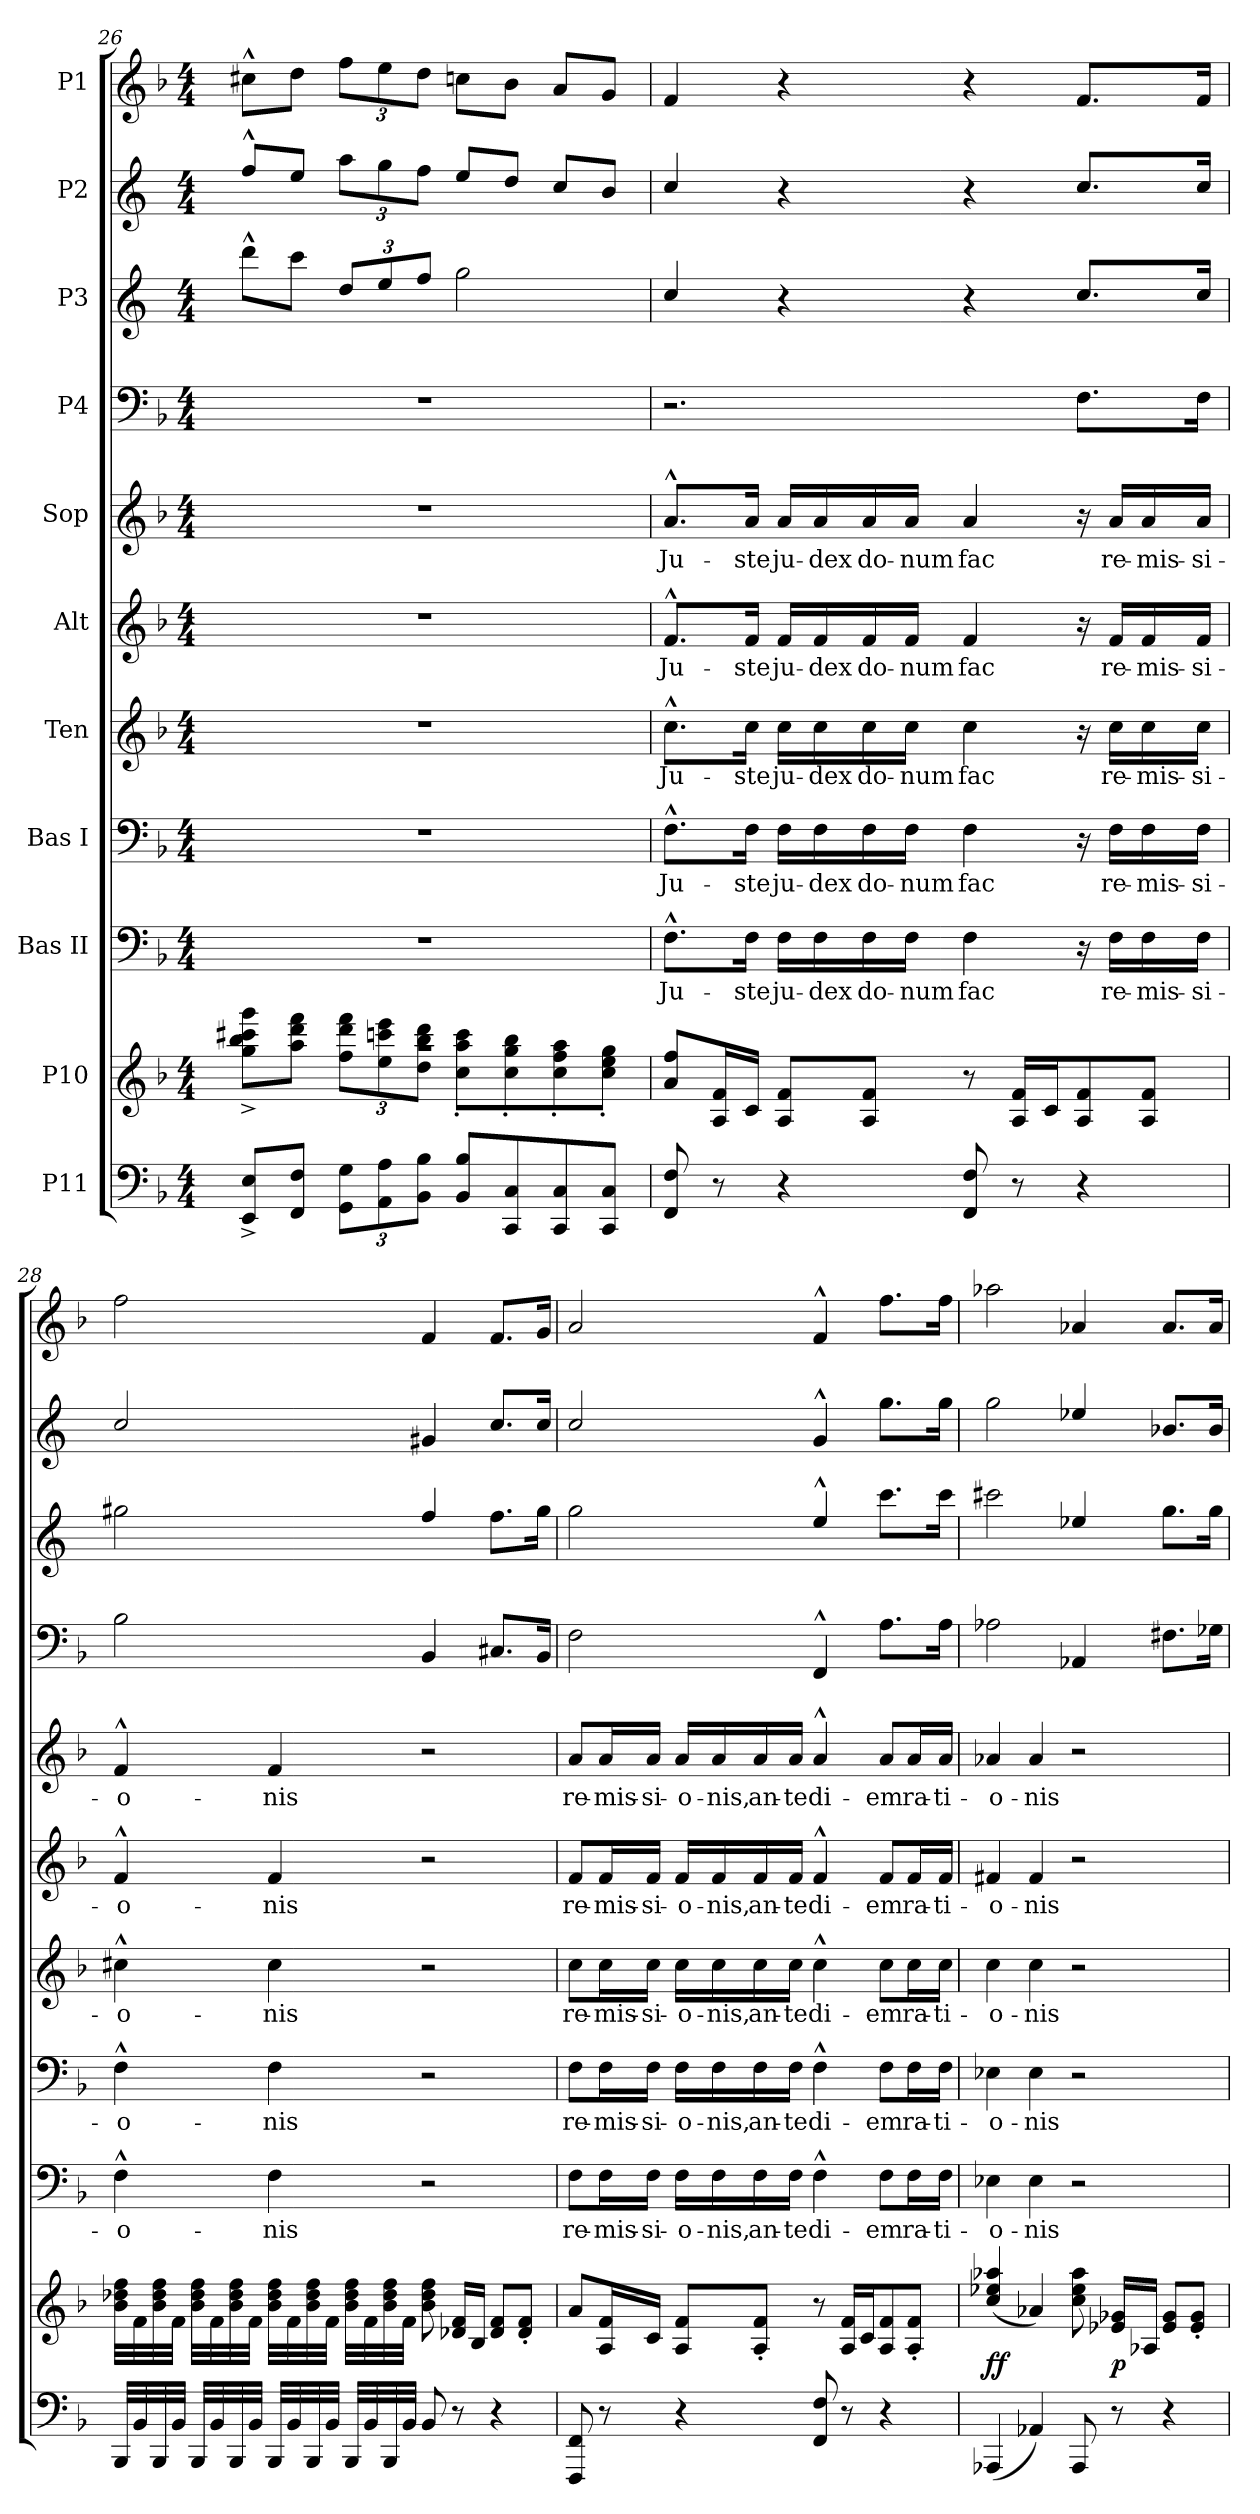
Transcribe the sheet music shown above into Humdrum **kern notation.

**kern	**kern	**dynam	**kern	**text	**kern	**text	**kern	**text	**kern	**text	**kern	**text	**kern	**kern	**kern	**kern
*part11	*part10	*part10	*part9	*part9	*part8	*part8	*part7	*part7	*part6	*part6	*part5	*part5	*part4	*part3	*part2	*part1
*staff11	*staff10	*staff10	*staff9	*staff9	*staff8	*staff8	*staff7	*staff7	*staff6	*staff6	*staff5	*staff5	*staff4	*staff3	*staff2	*staff1
*I"P11	*I"P10	*	*I"Bas II	*	*I"Bas I	*	*I"Ten	*	*I"Alt	*	*I"Sop	*	*I"P4	*I"P3	*I"P2	*I"P1
*clefF4	*clefG2	*	*clefF4	*	*clefF4	*	*clefG2	*	*clefG2	*	*clefG2	*	*clefF4	*clefG2	*clefG2	*clefG2
*	*	*	*	*	*	*	*ITrd7c12	*	*	*	*	*	*	*ITrd4c7	*ITrd4c7	*
*k[b-]	*k[b-]	*	*k[b-]	*	*k[b-]	*	*k[b-]	*	*k[b-]	*	*k[b-]	*	*k[b-]	*k[b-]	*k[b-]	*k[b-]
*F:	*F:	*	*F:	*	*F:	*	*	*	*F:	*	*F:	*	*F:	*F:	*F:	*F:
*M4/4	*M4/4	*	*M4/4	*	*M4/4	*	*M4/4	*	*M4/4	*	*M4/4	*	*M4/4	*M4/4	*M4/4	*M4/4
=26	=26	=26	=26	=26	=26	=26	=26	=26	=26	=26	=26	=26	=26	=26	=26	=26
*	*^	*	*	*	*	*	*	*	*	*	*	*	*	*	*	*
8EE/^ 8E/^L	1raa	8gg\^ 8bb-\^ 8ccc#X\^ 8ggg\^L	.	1r	.	1r	.	1r	.	1r	.	1r	.	1r	8gg^^\L	8b-^^/L	8cc#X^^\L
8FF/ 8F/J	.	8aa\ 8ddd\ 8fff\J	.	.	.	.	.	.	.	.	.	.	.	.	8ff\J	8a/J	8dd\J
*Xbrackettup	*	*Xbrackettup	*	*	*	*	*	*	*	*	*	*	*	*	*Xbrackettup	*Xbrackettup	*Xbrackettup
12GG\ 12G\L	.	12ff\ 12ddd\ 12fff\L	.	.	.	.	.	.	.	.	.	.	.	.	12g/L	12dd\L	12ff\L
12AA\ 12A\	.	12ee\ 12cccn\ 12eee\	.	.	.	.	.	.	.	.	.	.	.	.	12a/	12cc\	12ee\
12BB-\ 12B-\J	.	12dd\ 12bb-\ 12ddd\J	.	.	.	.	.	.	.	.	.	.	.	.	12b-/J	12b-\J	12dd\J
8BB-/ 8B-/L	.	8cc\' 8aa\' 8ccc\'L	.	.	.	.	.	.	.	.	.	.	.	.	2cc\	8a/L	8ccn\L
8CC/ 8C/	.	8cc\' 8gg\' 8bb-\'	.	.	.	.	.	.	.	.	.	.	.	.	.	8g/J	8b-\J
8CC/ 8C/	.	8cc\' 8ff\' 8aa\'	.	.	.	.	.	.	.	.	.	.	.	.	.	8f/L	8a/L
8CC/ 8C/J	.	8cc\' 8ee\' 8gg\'J	.	.	.	.	.	.	.	.	.	.	.	.	.	8e/J	8g/J
=27	=27	=27	=27	=27	=27	=27	=27	=27	=27	=27	=27	=27	=27	=27	=27	=27	=27
!	!	!	!	!	!LO:LY:b	!	!LO:LY:b	!	!LO:LY:b	!	!LO:LY:b	!	!LO:LY:b	!	!	!	!
*	*v	*v	*	*	*	*	*	*	*	*	*	*	*	*	*	*	*
8FF/ 8F/	8a/ 8ff/L	.	8.F^^\L	Ju-	8.F^^\L	Ju-	8.c^^\L	Ju-	8.f^^/L	Ju-	8.a^^/L	Ju-	2.r	4f/	4f/	4f/
8r	16A/ 16f/L	.	.	.	.	.	.	.	.	.	.	.	.	.	.	.
!	!	!	!	!LO:LY:b	!	!LO:LY:b	!	!LO:LY:b	!	!LO:LY:b	!	!LO:LY:b	!	!	!	!
.	16c/JJ	.	16F\Jk	-ste	16F\Jk	-ste	16c\Jk	-ste	16f/Jk	-ste	16a/Jk	-ste	.	.	.	.
!	!	!	!	!LO:LY:b	!	!LO:LY:b	!	!LO:LY:b	!	!LO:LY:b	!	!LO:LY:b	!	!	!	!
4r	8A/ 8f/L	.	16F\LL	ju-	16F\LL	ju-	16c\LL	ju-	16f/LL	ju-	16a/LL	ju-	.	4r	4r	4r
!	!	!	!	!LO:LY:b	!	!LO:LY:b	!	!LO:LY:b	!	!LO:LY:b	!	!LO:LY:b	!	!	!	!
.	.	.	16F\	-dex	16F\	-dex	16c\	-dex	16f/	-dex	16a/	-dex	.	.	.	.
!	!	!	!	!LO:LY:b	!	!LO:LY:b	!	!LO:LY:b	!	!LO:LY:b	!	!LO:LY:b	!	!	!	!
.	8A/ 8f/J	.	16F\	do-	16F\	do-	16c\	do-	16f/	do-	16a/	do-	.	.	.	.
!	!	!	!	!LO:LY:b	!	!LO:LY:b	!	!LO:LY:b	!	!LO:LY:b	!	!LO:LY:b	!	!	!	!
.	.	.	16F\JJ	-num	16F\JJ	-num	16c\JJ	-num	16f/JJ	-num	16a/JJ	-num	.	.	.	.
!	!	!	!	!LO:LY:b	!	!LO:LY:b	!	!LO:LY:b	!	!LO:LY:b	!	!LO:LY:b	!	!	!	!
8FF/ 8F/	8r	.	4F\	fac	4F\	fac	4c\	fac	4f/	fac	4a/	fac	.	4r	4r	4r
8r	16A/ 16f/LL	.	.	.	.	.	.	.	.	.	.	.	.	.	.	.
.	16c/J	.	.	.	.	.	.	.	.	.	.	.	.	.	.	.
4r	8A/ 8f/	.	16r	.	16r	.	16r	.	16r	.	16r	.	8.F\L	8.f/L	8.f/L	8.f/L
!	!	!	!	!LO:LY:b	!	!LO:LY:b	!	!LO:LY:b	!	!LO:LY:b	!	!LO:LY:b	!	!	!	!
.	.	.	16F\LL	re-	16F\LL	re-	16c\LL	re-	16f/LL	re-	16a/LL	re-	.	.	.	.
!	!	!	!	!LO:LY:b	!	!LO:LY:b	!	!LO:LY:b	!	!LO:LY:b	!	!LO:LY:b	!	!	!	!
.	8A/ 8f/J	.	16F\	-mis-	16F\	-mis-	16c\	-mis-	16f/	-mis-	16a/	-mis-	.	.	.	.
!	!	!	!	!LO:LY:b	!	!LO:LY:b	!	!LO:LY:b	!	!LO:LY:b	!	!LO:LY:b	!	!	!	!
.	.	.	16F\JJ	-si-	16F\JJ	-si-	16c\JJ	-si-	16f/JJ	-si-	16a/JJ	-si-	16F\Jk	16f/Jk	16f/Jk	16f/Jk
=28	=28	=28	=28	=28	=28	=28	=28	=28	=28	=28	=28	=28	=28	=28	=28	=28
!	!	!	!	!LO:LY:b	!	!LO:LY:b	!	!LO:LY:b	!	!LO:LY:b	!	!LO:LY:b	!	!	!	!
32BBB-/LLL	32b-\ 32dd-X\ 32ff\LLL	.	4F^^\	-o-	4F^^\	-o-	4c#X^^\	-o-	4f^^/	-o-	4f^^/	-o-	2B-\	2cc#X\	2f/	2ff\
32BB-/	32f\	.	.	.	.	.	.	.	.	.	.	.	.	.	.	.
32BBB-/	32b-\ 32dd-\ 32ff\	.	.	.	.	.	.	.	.	.	.	.	.	.	.	.
32BB-/JJJ	32f\JJJ	.	.	.	.	.	.	.	.	.	.	.	.	.	.	.
32BBB-/LLL	32b-\ 32dd-\ 32ff\LLL	.	.	.	.	.	.	.	.	.	.	.	.	.	.	.
32BB-/	32f\	.	.	.	.	.	.	.	.	.	.	.	.	.	.	.
32BBB-/	32b-\ 32dd-\ 32ff\	.	.	.	.	.	.	.	.	.	.	.	.	.	.	.
32BB-/JJJ	32f\JJJ	.	.	.	.	.	.	.	.	.	.	.	.	.	.	.
!	!	!	!	!LO:LY:b	!	!LO:LY:b	!	!LO:LY:b	!	!LO:LY:b	!	!LO:LY:b	!	!	!	!
32BBB-/LLL	32b-\ 32dd-\ 32ff\LLL	.	4F\	-nis	4F\	-nis	4c#\	-nis	4f/	-nis	4f/	-nis	.	.	.	.
32BB-/	32f\	.	.	.	.	.	.	.	.	.	.	.	.	.	.	.
32BBB-/	32b-\ 32dd-\ 32ff\	.	.	.	.	.	.	.	.	.	.	.	.	.	.	.
32BB-/JJJ	32f\JJJ	.	.	.	.	.	.	.	.	.	.	.	.	.	.	.
32BBB-/LLL	32b-\ 32dd-\ 32ff\LLL	.	.	.	.	.	.	.	.	.	.	.	.	.	.	.
32BB-/	32f\	.	.	.	.	.	.	.	.	.	.	.	.	.	.	.
32BBB-/	32b-\ 32dd-\ 32ff\	.	.	.	.	.	.	.	.	.	.	.	.	.	.	.
32BB-/JJJ	32f\JJJ	.	.	.	.	.	.	.	.	.	.	.	.	.	.	.
8BB-/	8b-\ 8dd-\ 8ff\	.	2r	.	2r	.	2r	.	2r	.	2r	.	4BB-/	4b-/	4c#X/	4f/
8r	16d-X/ 16f/LL	.	.	.	.	.	.	.	.	.	.	.	.	.	.	.
.	16B-/JJ	.	.	.	.	.	.	.	.	.	.	.	.	.	.	.
4r	8d-/ 8f/L	.	.	.	.	.	.	.	.	.	.	.	8.C#X/L	8.b-\L	8.f/L	8.f/L
.	8d-/' 8f/'J	.	.	.	.	.	.	.	.	.	.	.	.	.	.	.
.	.	.	.	.	.	.	.	.	.	.	.	.	16BB-/Jk	16cc#\Jk	16f/Jk	16g/Jk
=29	=29	=29	=29	=29	=29	=29	=29	=29	=29	=29	=29	=29	=29	=29	=29	=29
!	!	!	!	!LO:LY:b	!	!LO:LY:b	!	!LO:LY:b	!	!LO:LY:b	!	!LO:LY:b	!	!	!	!
8FFF/ 8FF/	8a/L	.	8F\L	re-	8F\L	re-	8c\L	re-	8f/L	re-	8a/L	re-	2F\	2cc\	2f/	2a/
!	!	!	!	!LO:LY:b	!	!LO:LY:b	!	!LO:LY:b	!	!LO:LY:b	!	!LO:LY:b	!	!	!	!
8r	16A/ 16f/L	.	16F\L	-mis-	16F\L	-mis-	16c\L	-mis-	16f/L	-mis-	16a/L	-mis-	.	.	.	.
!	!	!	!	!LO:LY:b	!	!LO:LY:b	!	!LO:LY:b	!	!LO:LY:b	!	!LO:LY:b	!	!	!	!
.	16c/JJ	.	16F\JJ	-si-	16F\JJ	-si-	16c\JJ	-si-	16f/JJ	-si-	16a/JJ	-si-	.	.	.	.
!	!	!	!	!LO:LY:b	!	!LO:LY:b	!	!LO:LY:b	!	!LO:LY:b	!	!LO:LY:b	!	!	!	!
4r	8A/ 8f/L	.	16F\LL	-o-	16F\LL	-o-	16c\LL	-o-	16f/LL	-o-	16a/LL	-o-	.	.	.	.
!	!	!	!	!LO:LY:b	!	!LO:LY:b	!	!LO:LY:b	!	!LO:LY:b	!	!LO:LY:b	!	!	!	!
.	.	.	16F\	-nis,	16F\	-nis,	16c\	-nis,	16f/	-nis,	16a/	-nis,	.	.	.	.
!	!	!	!	!LO:LY:b	!	!LO:LY:b	!	!LO:LY:b	!	!LO:LY:b	!	!LO:LY:b	!	!	!	!
.	8A/' 8f/'J	.	16F\	an-	16F\	an-	16c\	an-	16f/	an-	16a/	an-	.	.	.	.
!	!	!	!	!LO:LY:b	!	!LO:LY:b	!	!LO:LY:b	!	!LO:LY:b	!	!LO:LY:b	!	!	!	!
.	.	.	16F\JJ	-te	16F\JJ	-te	16c\JJ	-te	16f/JJ	-te	16a/JJ	-te	.	.	.	.
!	!	!	!	!LO:LY:b	!	!LO:LY:b	!	!LO:LY:b	!	!LO:LY:b	!	!LO:LY:b	!	!	!	!
8FF/ 8F/	8r	.	4F^^\	di-	4F^^\	di-	4c^^\	di-	4f^^/	di-	4a^^/	di-	4FF^^/	4a^^/	4c^^/	4f^^/
8r	16A/ 16f/LL	.	.	.	.	.	.	.	.	.	.	.	.	.	.	.
.	16c/J	.	.	.	.	.	.	.	.	.	.	.	.	.	.	.
!	!	!	!	!LO:LY:b	!	!LO:LY:b	!	!LO:LY:b	!	!LO:LY:b	!	!LO:LY:b	!	!	!	!
4r	8A/ 8f/	.	8F\L	-em	8F\L	-em	8c\L	-em	8f/L	-em	8a/L	-em	8.A\L	8.ff\L	8.cc\L	8.ff\L
!	!	!	!	!LO:LY:b	!	!LO:LY:b	!	!LO:LY:b	!	!LO:LY:b	!	!LO:LY:b	!	!	!	!
.	8A/' 8f/'J	.	16F\L	ra-	16F\L	ra-	16c\L	ra-	16f/L	ra-	16a/L	ra-	.	.	.	.
!	!	!	!	!LO:LY:b	!	!LO:LY:b	!	!LO:LY:b	!	!LO:LY:b	!	!LO:LY:b	!	!	!	!
.	.	.	16F\JJ	-ti-	16F\JJ	-ti-	16c\JJ	-ti-	16f/JJ	-ti-	16a/JJ	-ti-	16A\Jk	16ff\Jk	16cc\Jk	16ff\Jk
=30	=30	=30	=30	=30	=30	=30	=30	=30	=30	=30	=30	=30	=30	=30	=30	=30
!	!	!LO:DY:b	!	!LO:LY:b	!	!LO:LY:b	!	!LO:LY:b	!	!LO:LY:b	!	!LO:LY:b	!	!	!	!
(<4AAA-X/	(<4cc/ 4ee-X/ 4aa-X/	ff	4E-X\	-o-	4E-X\	-o-	4c\	-o-	4f#X/	-o-	4a-X/	-o-	2A-X\	2ff#X\	2cc\	2aa-X\
!	!	!	!	!LO:LY:b	!	!LO:LY:b	!	!LO:LY:b	!	!LO:LY:b	!	!LO:LY:b	!	!	!	!
4AA-X/)	4a-X/)	.	4E-\	-nis	4E-\	-nis	4c\	-nis	4f#/	-nis	4a-/	-nis	.	.	.	.
8AAA-/	8cc\ 8ee-\ 8aa-\	.	2r	.	2r	.	2r	.	2r	.	2r	.	4AA-X/	4a-X/	4a-X/	4a-X/
!	!	!LO:DY:b	!	!	!	!	!	!	!	!	!	!	!	!	!	!
8r	16e-X/ 16g-X/LL	p	.	.	.	.	.	.	.	.	.	.	.	.	.	.
.	16A-X/JJ	.	.	.	.	.	.	.	.	.	.	.	.	.	.	.
4r	8e-/ 8g-/L	.	.	.	.	.	.	.	.	.	.	.	8.F#X\L	8.cc\L	8.e-X/L	8.a-/L
.	8e-/' 8g-/'J	.	.	.	.	.	.	.	.	.	.	.	.	.	.	.
.	.	.	.	.	.	.	.	.	.	.	.	.	16G-X\Jk	16cc\Jk	16e-/Jk	16a-/Jk
=	=	=	=	=	=	=	=	=	=	=	=	=	=	=	=	=
*-	*-	*-	*-	*-	*-	*-	*-	*-	*-	*-	*-	*-	*-	*-	*-	*-
